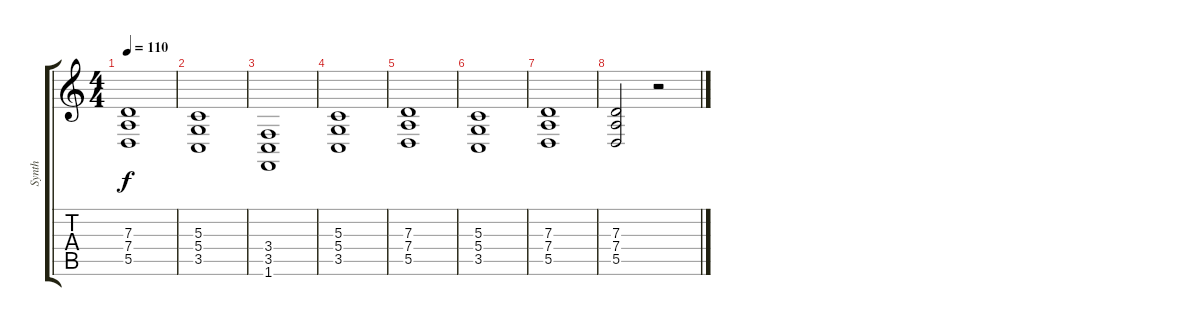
\track ("Synth" "Synth") {instrument pad8sweep}
\staff {score tabs}
\tuning (E4 B3 G3 D3 A2 E2) {hide}
\ts (4 4)
\tempo 110
\clef g2
\ks c
(7.3 7.4 5.5).1{dy f} |
(5.3 5.4 3.5).1 |
(3.4 3.5 1.6).1 |
(5.3 5.4 3.5).1 |
(7.3 7.4 5.5).1 |
(5.3 5.4 3.5).1 |
(7.3 7.4 5.5).1 |
(7.3 7.4 5.5).2 r.2
